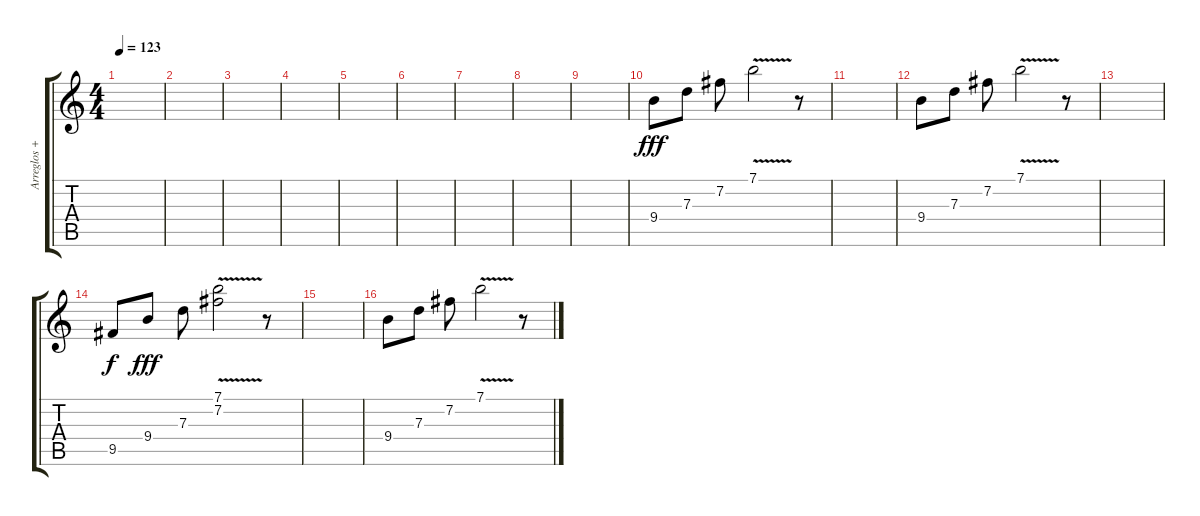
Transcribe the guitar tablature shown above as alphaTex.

\track ("Arreglos ++" "Arreglos +") {instrument distortionguitar}
\staff {score tabs}
\tuning (E4 B3 G3 D3 A2 E2) {hide}
\ts (4 4)
\tempo 123
\clef g2
\ks c
|
|
|
|
|
|
|
|
|
9.4.8{dy fff} 7.3.8 7.2.8 7.1{v}.2 r.8 |
|
9.4.8 7.3.8 7.2.8 7.1{v}.2 r.8 |
|
9.5.8{dy f} 9.4.8{dy fff} 7.3.8 (7.1 7.2{v}).2 r.8 |
|
9.4.8 7.3.8 7.2.8 7.1{v}.2 r.8
